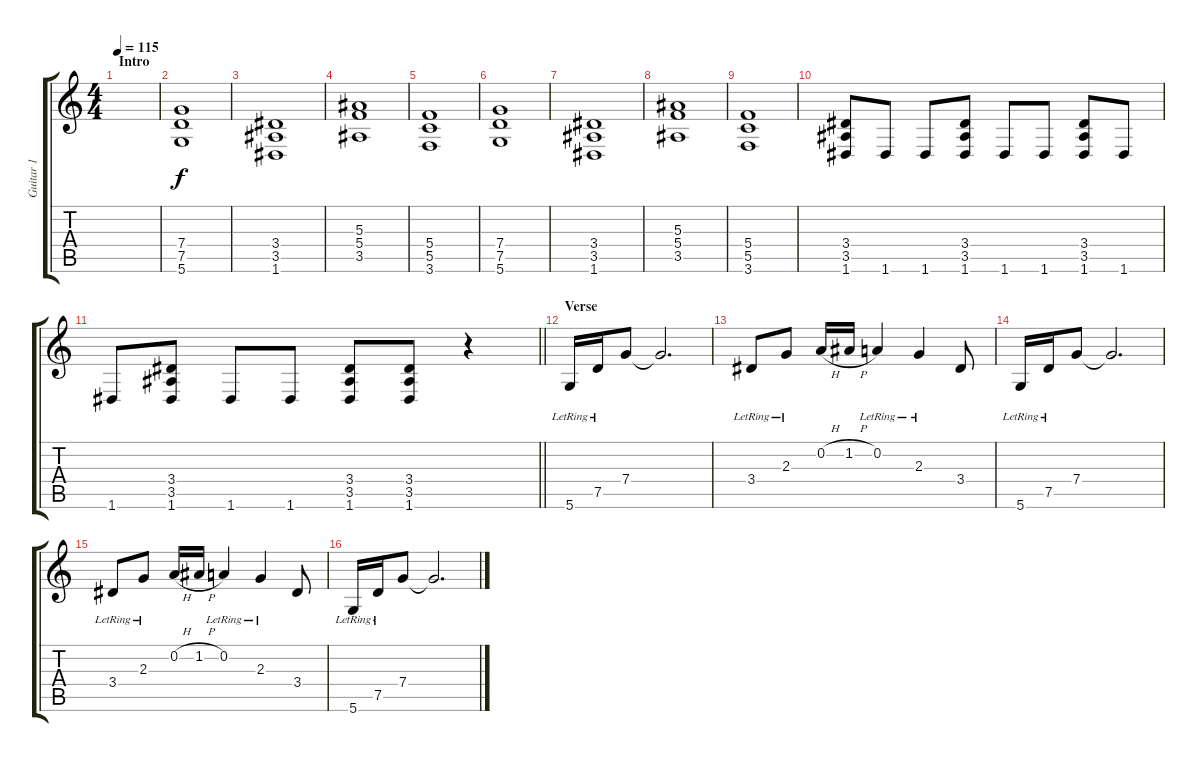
\track ("Guitar 1" "Guitar 1") {instrument distortionguitar}
\staff {score tabs}
\tuning (D4 A3 F3 C3 G2 D2) {hide}
\ts (4 4)
\section ("" "Intro")
\tempo 115
\clef g2
\ks c
|
(7.4 7.5 5.6).1 |
(3.4 3.5 1.6).1 |
(5.3 5.4 3.5).1 |
(5.4 5.5 3.6).1 |
(7.4 7.5 5.6).1 |
(3.4 3.5 1.6).1 |
(5.3 5.4 3.5).1 |
(5.4 5.5 3.6).1 |
(3.4 3.5 1.6).8 1.6.8 1.6.8 (3.4 3.5 1.6).8 1.6.8 1.6.8 (3.4 3.5 1.6).8 1.6.8 |
\barLineRight lightlight
1.6.8 (3.4 3.5 1.6).8 1.6.8 1.6.8 (3.4 3.5 1.6).8 (3.4 3.5 1.6).8 r.4 |
\section ("" "Verse")
5.6{lr}.16{instrument electricguitarclean} 7.5{lr}.16 7.4.8 7.4{t}.2{d} |
3.4{lr}.8 2.3{lr}.8 0.2{h}.16 1.2{h}.16 0.2{lr}.4 2.3{lr}.4 3.4.8 |
5.6{lr}.16 7.5{lr}.16 7.4.8 7.4{t}.2{d} |
3.4{lr}.8 2.3{lr}.8 0.2{h}.16 1.2{h}.16 0.2{lr}.4 2.3{lr}.4 3.4.8 |
5.6{lr}.16 7.5{lr}.16 7.4.8 7.4{t}.2{d}
